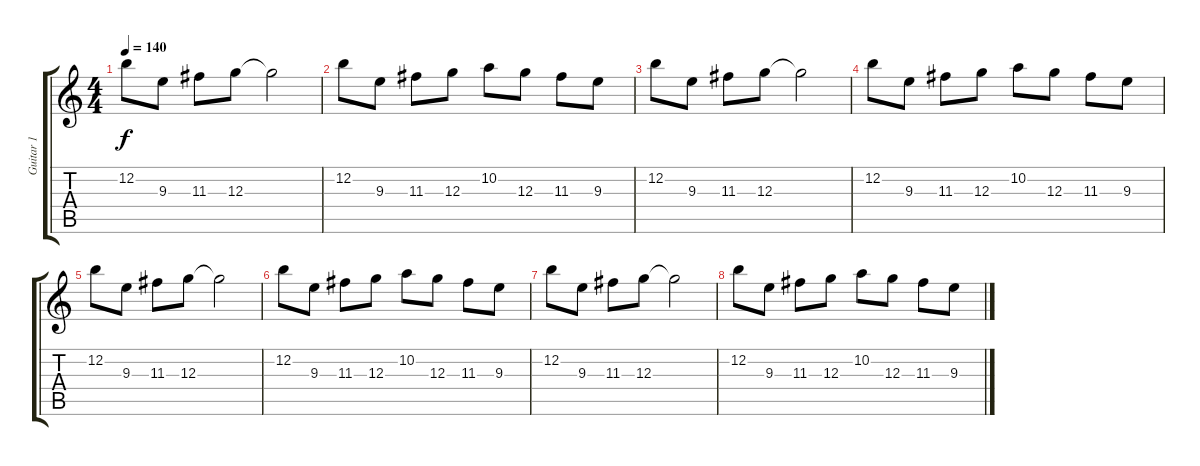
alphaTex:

\track ("Guitar 1" "Guitar 1") {instrument distortionguitar}
\staff {score tabs}
\tuning (E4 B3 G3 D3 A2 E2) {hide}
\ts (4 4)
\tempo 140
\clef g2
\ks c
12.2.8{dy f} 9.3.8 11.3.8 12.3.8 12.3{t}.2 |
12.2.8 9.3.8 11.3.8 12.3.8 10.2.8 12.3.8 11.3.8 9.3.8 |
12.2.8 9.3.8 11.3.8 12.3.8 12.3{t}.2 |
12.2.8 9.3.8 11.3.8 12.3.8 10.2.8 12.3.8 11.3.8 9.3.8 |
12.2.8 9.3.8 11.3.8 12.3.8 12.3{t}.2 |
12.2.8 9.3.8 11.3.8 12.3.8 10.2.8 12.3.8 11.3.8 9.3.8 |
12.2.8 9.3.8 11.3.8 12.3.8 12.3{t}.2 |
12.2.8 9.3.8 11.3.8 12.3.8 10.2.8 12.3.8 11.3.8 9.3.8
